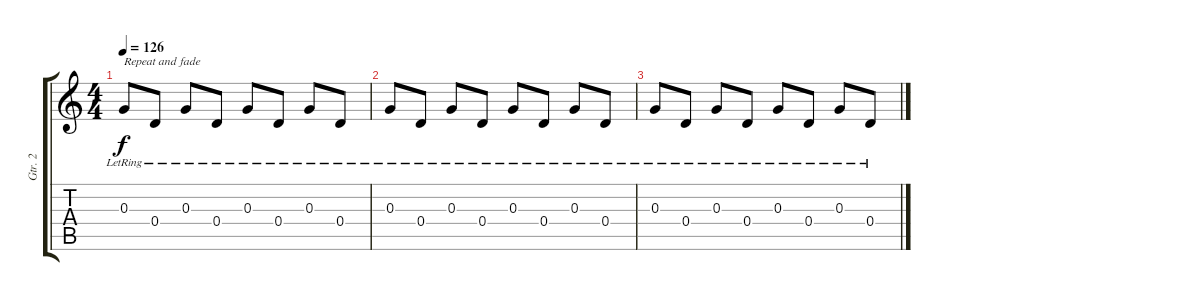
\track ("Gtr. 2" "Gtr. 2") {instrument electricguitarclean}
\staff {score tabs}
\tuning (E4 B3 G3 D3 A2 E2) {hide}
\ts (4 4)
\tempo 126
\clef g2
\ks c
0.3{lr}.8{txt "Repeat and fade" dy f} 0.4{lr}.8 0.3{lr}.8 0.4{lr}.8 0.3{lr}.8 0.4{lr}.8 0.3{lr}.8 0.4{lr}.8 |
0.3{lr}.8 0.4{lr}.8 0.3{lr}.8 0.4{lr}.8 0.3{lr}.8 0.4{lr}.8 0.3{lr}.8 0.4{lr}.8 |
0.3{lr}.8 0.4{lr}.8 0.3{lr}.8 0.4{lr}.8 0.3{lr}.8 0.4{lr}.8 0.3{lr}.8 0.4{lr}.8
